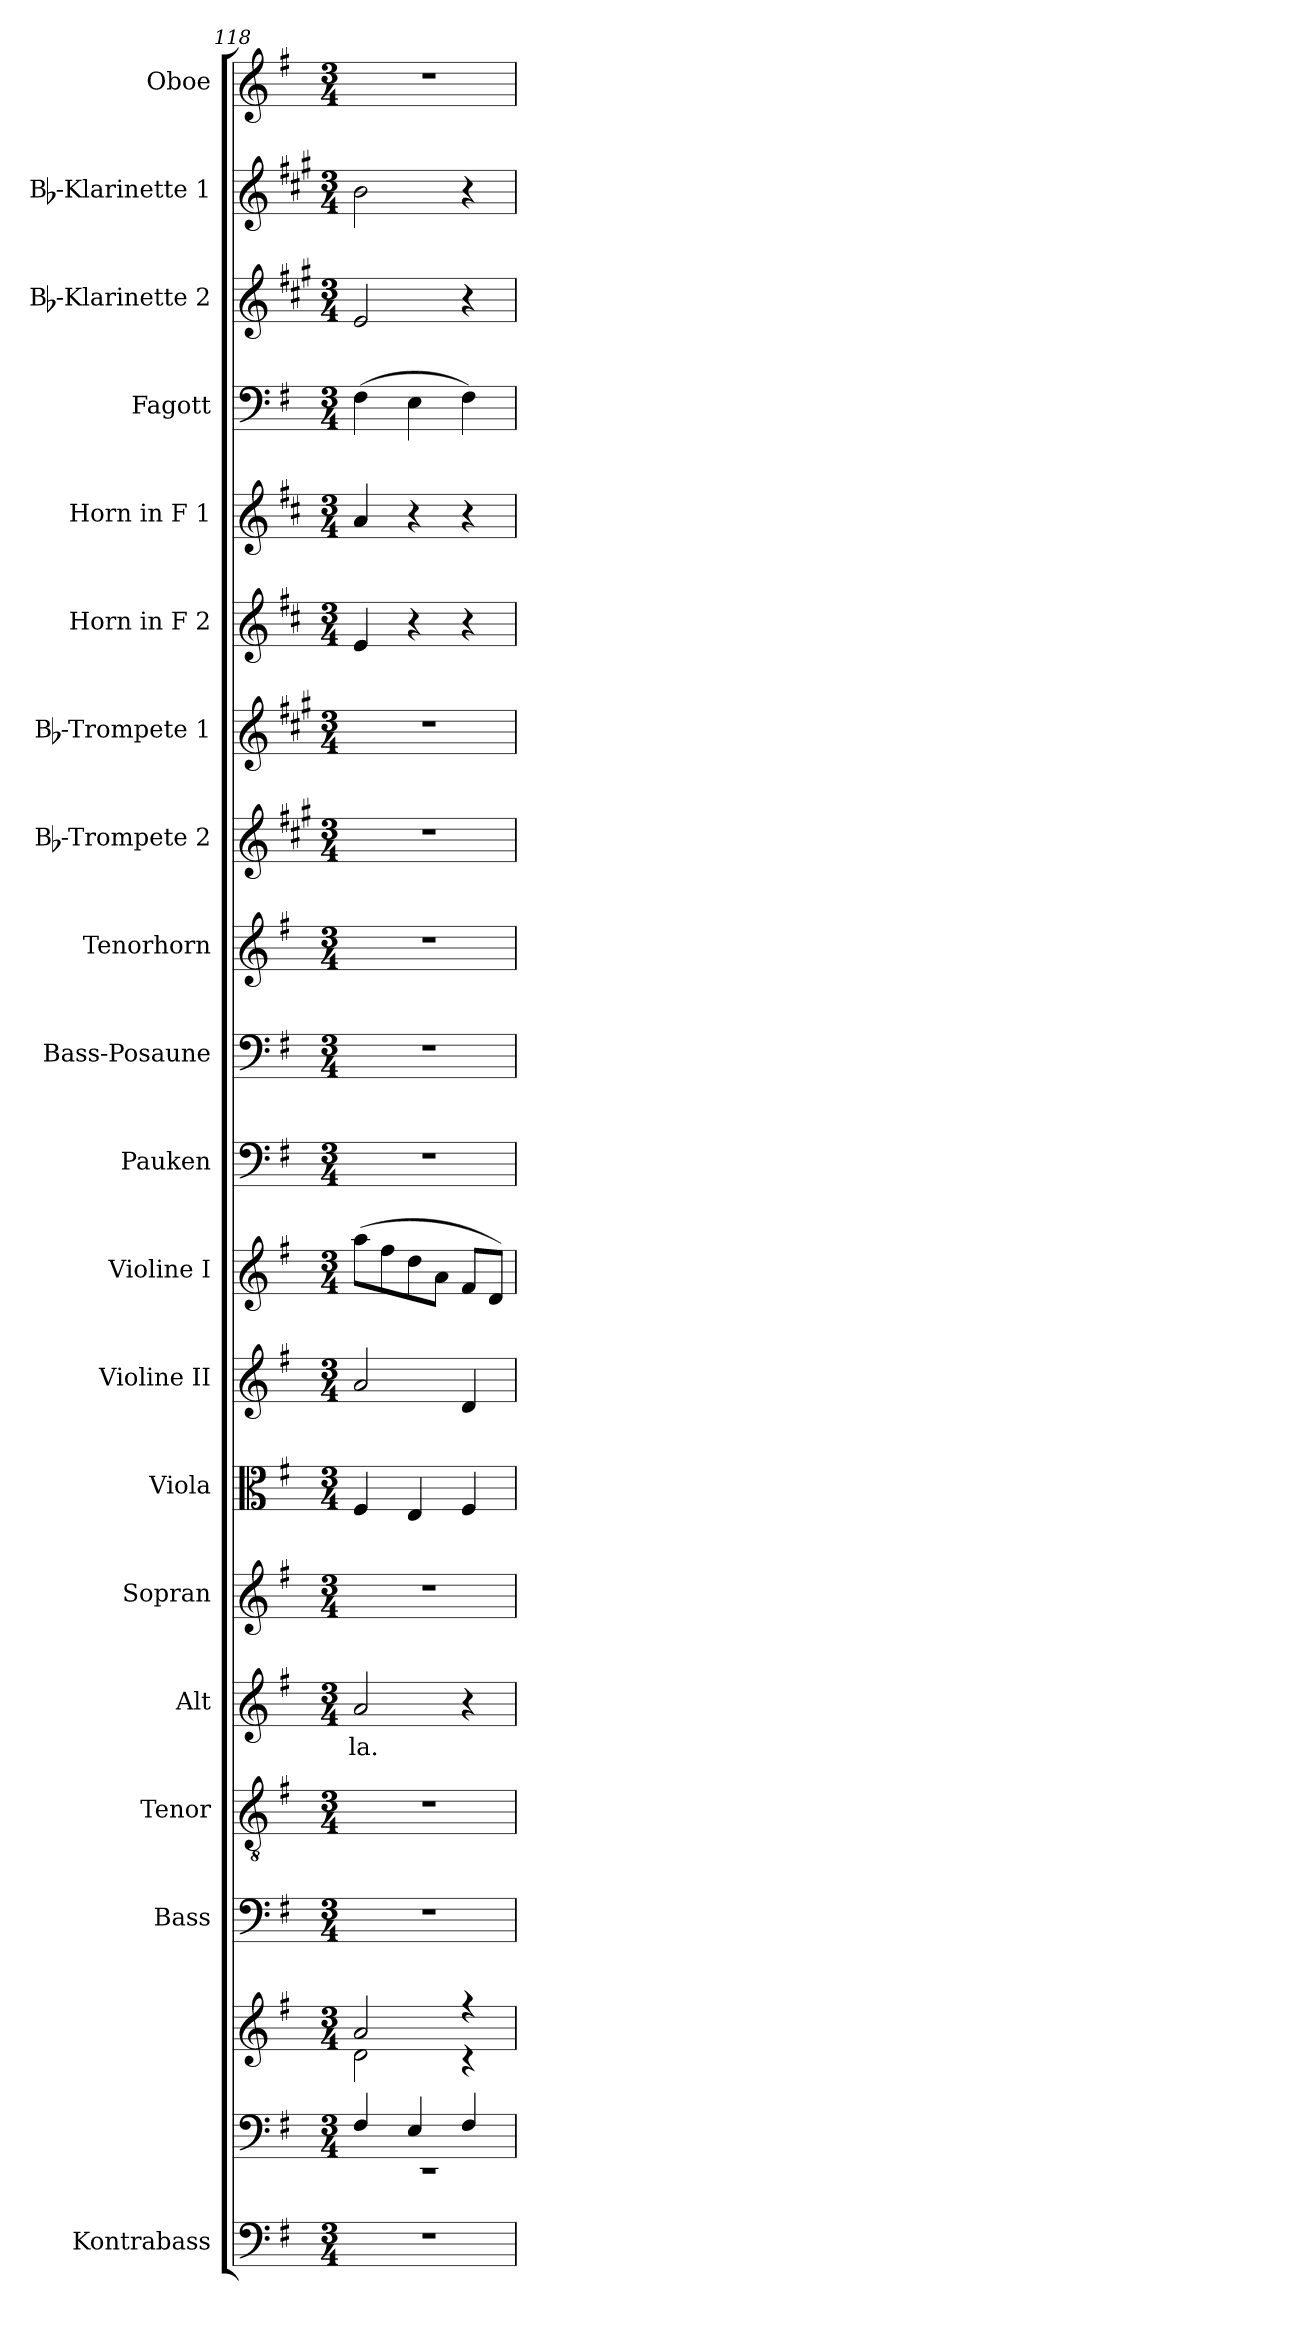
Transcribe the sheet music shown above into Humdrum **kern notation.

**kern	**kern	**kern	**kern	**kern	**kern	**text	**kern	**kern	**kern	**kern	**kern	**kern	**kern	**kern	**kern	**kern	**kern	**kern	**kern	**kern	**kern
*part20	*part19	*part19	*part18	*part17	*part16	*part16	*part15	*part14	*part13	*part12	*part11	*part10	*part9	*part8	*part7	*part6	*part5	*part4	*part3	*part2	*part1
*staff21	*staff20	*staff19	*staff18	*staff17	*staff16	*staff16	*staff15	*staff14	*staff13	*staff12	*staff11	*staff10	*staff9	*staff8	*staff7	*staff6	*staff5	*staff4	*staff3	*staff2	*staff1
*I"Kontrabass	*	*	*I"Bass	*I"Tenor	*I"Alt	*	*I"Sopran	*I"Viola	*I"Violine II	*I"Violine I	*I"Pauken	*I"Bass-Posaune	*I"Tenorhorn	*I"Bb-Trompete 2	*I"Bb-Trompete 1	*I"Horn in F 2	*I"Horn in F 1	*I"Fagott	*I"Bb-Klarinette 2	*I"Bb-Klarinette 1	*I"Oboe
*I'Kb.	*	*	*I'B.	*I'T.	*I'A.	*	*I'S.	*I'Vla.	*I'Vl. II	*I'Vl. I	*I'Pk.	*I'B. Pos.	*I'T. Hrn.	*I'Bb Trp. 2	*I'Bb Trp. 1	*	*	*I'Fg.	*I'Bb Kl. 2	*I'Bb Kl. 1	*I'Ob.
*clefF4	*clefF4	*clefG2	*clefF4	*clefGv2	*clefG2	*	*clefG2	*clefC3	*clefG2	*clefG2	*clefF4	*clefF4	*clefG2	*clefG2	*clefG2	*clefG2	*clefG2	*clefF4	*clefG2	*clefG2	*clefG2
*ITrd7c12	*	*	*	*	*	*	*	*	*	*	*	*	*ITrd8c14	*ITrd1c2	*ITrd1c2	*ITrd4c7	*ITrd4c7	*	*ITrd1c2	*ITrd1c2	*
*k[f#]	*k[f#]	*k[f#]	*k[f#]	*k[f#]	*k[f#]	*	*k[f#]	*k[f#]	*k[f#]	*k[f#]	*k[f#]	*k[f#]	*k[f#]	*k[f#]	*k[f#]	*k[f#]	*k[f#]	*k[f#]	*k[f#]	*k[f#]	*k[f#]
*G:	*G:	*G:	*G:	*G:	*G:	*	*G:	*G:	*G:	*G:	*G:	*G:	*G:	*G:	*G:	*G:	*G:	*G:	*G:	*G:	*G:
*M3/4	*M3/4	*M3/4	*M3/4	*M3/4	*M3/4	*	*M3/4	*M3/4	*M3/4	*M3/4	*M3/4	*M3/4	*M3/4	*M3/4	*M3/4	*M3/4	*M3/4	*M3/4	*M3/4	*M3/4	*M3/4
=118	=118	=118	=118	=118	=118	=118	=118	=118	=118	=118	=118	=118	=118	=118	=118	=118	=118	=118	=118	=118	=118
*	*^	*	*	*	*	*	*	*	*	*	*	*	*	*	*	*	*	*	*	*	*
!	!	!LO:N:vis=1	!	!	!	!	!LO:LY:b	!	!	!	!	!	!	!	!	!	!	!	!	!	!	!
*	*	*	*^	*	*	*	*	*	*	*	*	*	*	*	*	*	*	*	*	*	*	*
2.r	4F#/	2.rEE	2a/	2d\	2.r	2.r	2a/	-la.	2.r	4F#/	2a/	(>8aa\L	2.r	2.r	2.r	2.r	2.r	4A/	4d/	(>4F#\	2d/	2a\	2.r
.	.	.	.	.	.	.	.	.	.	.	.	8ff#\	.	.	.	.	.	.	.	.	.	.	.
.	4E/	.	.	.	.	.	.	.	.	4E/	.	8dd\	.	.	.	.	.	4r	4r	4E\	.	.	.
.	.	.	.	.	.	.	.	.	.	.	.	8a\J	.	.	.	.	.	.	.	.	.	.	.
.	4F#/	.	4r	4r	.	.	4r	.	.	4F#/	4d/	8f#/L	.	.	.	.	.	4r	4r	4F#\)	4r	4r	.
.	.	.	.	.	.	.	.	.	.	.	.	8d/J)	.	.	.	.	.	.	.	.	.	.	.
*	*v	*v	*	*	*	*	*	*	*	*	*	*	*	*	*	*	*	*	*	*	*	*	*
*	*	*v	*v	*	*	*	*	*	*	*	*	*	*	*	*	*	*	*	*	*	*	*
=	=	=	=	=	=	=	=	=	=	=	=	=	=	=	=	=	=	=	=	=	=
*-	*-	*-	*-	*-	*-	*-	*-	*-	*-	*-	*-	*-	*-	*-	*-	*-	*-	*-	*-	*-	*-
